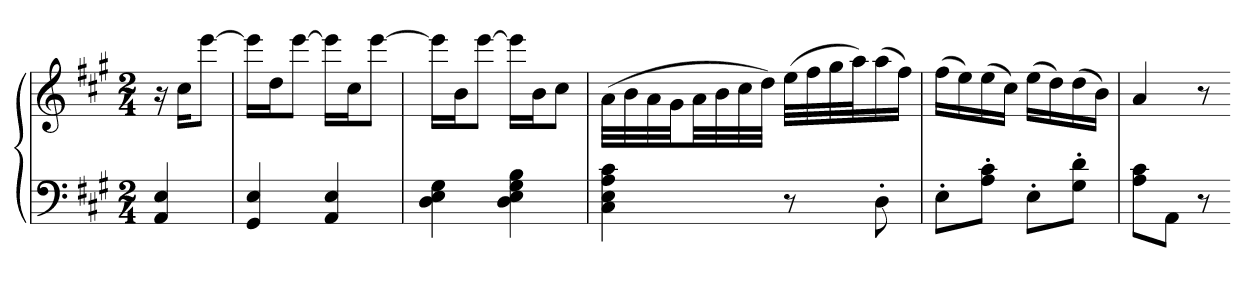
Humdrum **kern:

**kern	**kern
*part1	*part1
*staff2	*staff1
*clefF4	*clefG2
*k[f#c#g#]	*k[f#c#g#]
*A:	*A:
*M2/4	*M2/4
=	=
4AA 4E	16r
.	16cc#KL
.	[8eeeJ
=34	=34
4GG# 4E	16eeeLL]
.	16ddJ
.	[8eeeJ
4AA 4E	16eeeLL]
.	16cc#J
.	[8eeeJ
=35	=35
4D 4E 4G#	16eeeLL]
.	16bJ
.	[8eeeJ
4D 4E 4G# 4B	16eeeLL]
.	16bJ
.	8cc#J
=36	=36
4C# 4E 4A 4c#	(32aLLL
.	32b
.	32a
.	32g#JJ
.	32aLL
.	32b
.	32cc#
.	32ddJJJ)
8r	(32eeLLL
.	32ff#
.	32gg#
.	32aaJ)
8D'	(16aa
.	16ff#JJ)
=37	=37
8E'L	(16ff#LL
.	16ee)
8A' 8c#'J	(16ee
.	16cc#JJ)
8E'L	(16eeLL
.	16dd)
8G#' 8d'J	(16dd
.	16bJJ)
=38	=38
8A 8c#L	4a
8AAJ	.
8r	8r
=-	=-
*-	*-
